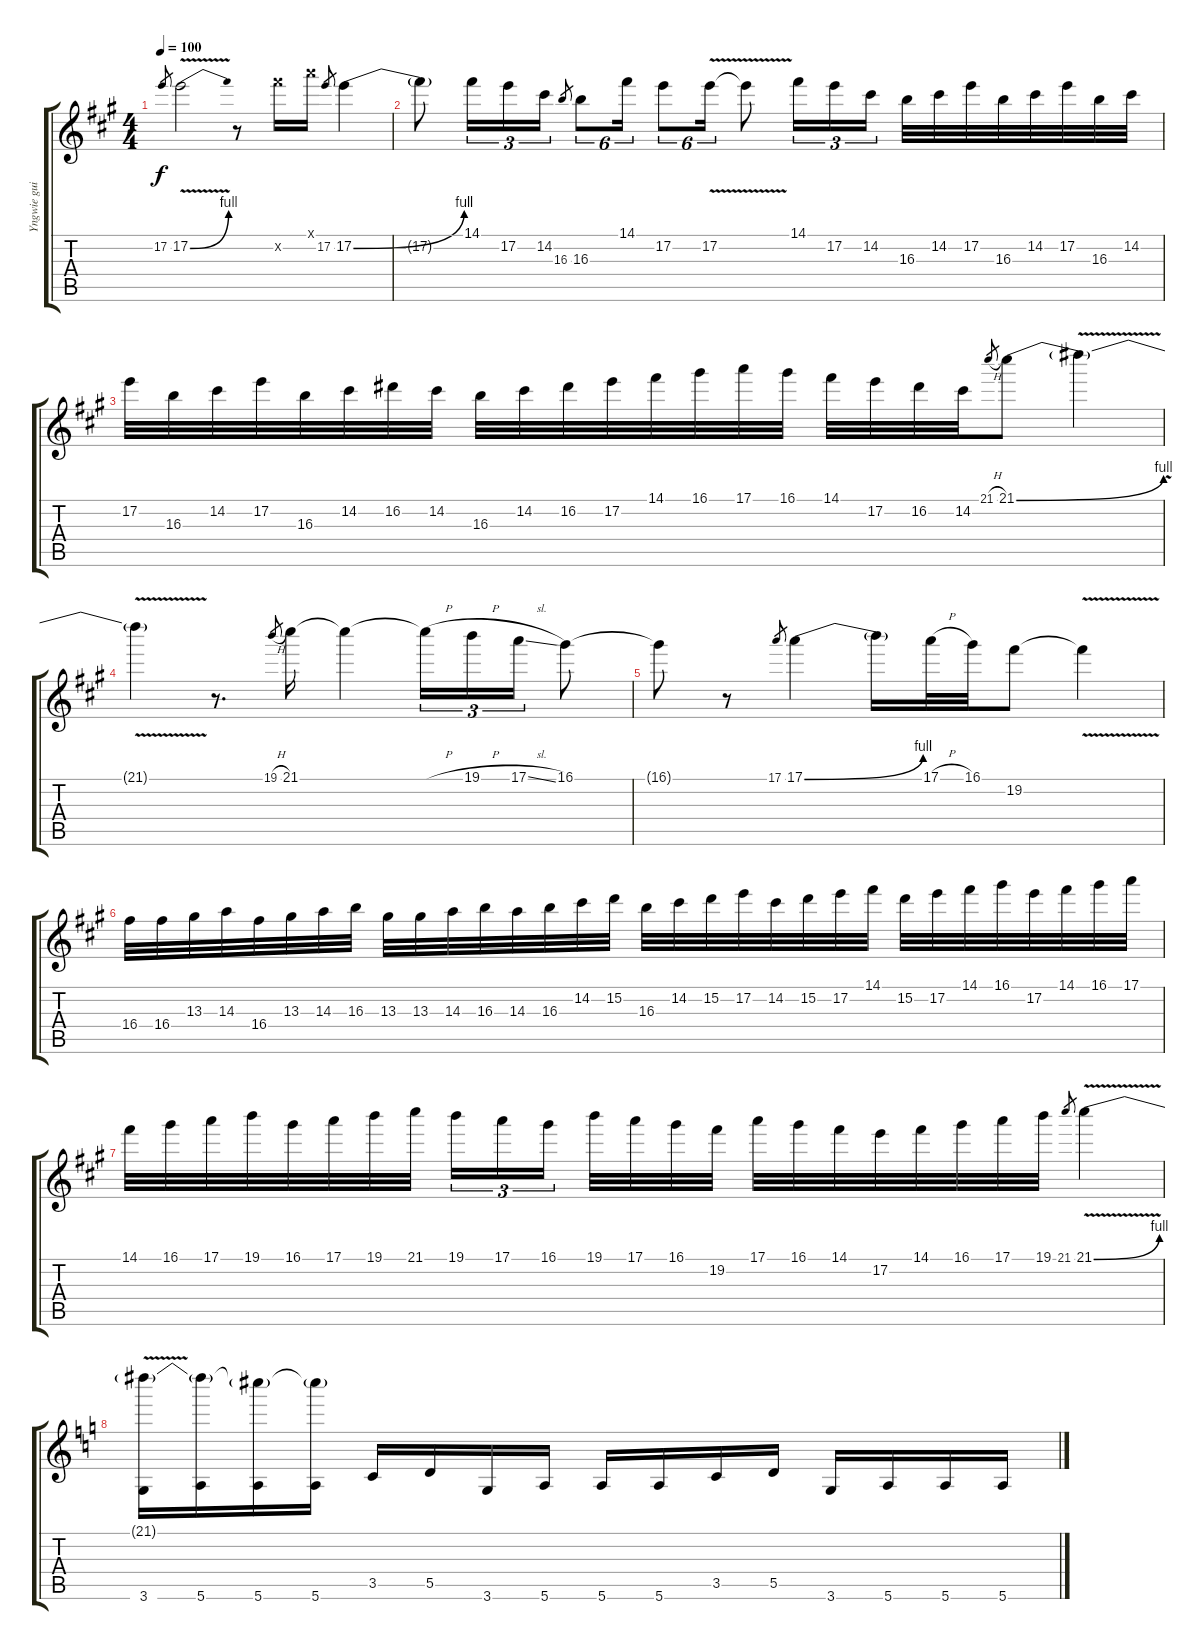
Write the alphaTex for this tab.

\track ("Yngwie guitar 1" "Yngwie gui") {instrument overdrivenguitar}
\staff {score tabs}
\tuning (E4 B3 G3 D3 A2 E2) {hide}
\ts (4 4)
\tempo 100
\clef g2
\ks f#minor
17.2.8{gr dy f} 17.2{be (bend 0 0 60 4) v}.2 r.8 19.2{x}.16 17.1{x}.16 17.2.8{gr} 17.2{be (bend 0 0 60 4)}.4 |
17.2{t}.8 14.1.16{tu (3 2)} 17.2.16{tu (3 2)} 14.2.16{tu (3 2)} 16.3.8{gr} 16.3.8{tu (6 4)} 14.1.16{tu (6 4)} 17.2.8{tu (6 4)} 17.2{v}.16{tu (6 4)} 17.2{t}.8 14.1.16{tu (3 2)} 17.2.16{tu (3 2)} 14.2.16{tu (3 2)} 16.3.32 14.2.32 17.2.32 16.3.32 14.2.32 17.2.32 16.3.32 14.2.32 |
17.2.32 16.3.32 14.2.32 17.2.32 16.3.32 14.2.32 16.2.32 14.2.32 16.3.32 14.2.32 16.2.32 17.2.32 14.1.32 16.1.32 17.1.32 16.1.32 14.1.32 17.2.32 16.2.32 14.2.32 21.1{h}.8{gr} 21.1{be (bend 0 0 60 4)}.8 21.1{v t}.4 |
21.1{t}.4 r.8{d} 19.1{h}.8{gr} 21.1.16 21.1{t}.4 21.1{h t}.16{tu (3 2)} 19.1{h}.16{tu (3 2)} 17.1{sl}.16{tu (3 2)} 16.1.8 |
16.1{t}.8 r.8 17.1.8{gr} 17.1{be (bend 0 0 60 4)}.4 17.1{t}.16 17.1{h}.32 16.1.32 19.2.8 19.2{v t}.4 |
16.4.32 16.4.32 13.3.32 14.3.32 16.4.32 13.3.32 14.3.32 16.3.32 13.3.32 13.3.32 14.3.32 16.3.32 14.3.32 16.3.32 14.2.32 15.2.32 16.3.32 14.2.32 15.2.32 17.2.32 14.2.32 15.2.32 17.2.32 14.1.32 15.2.32 17.2.32 14.1.32 16.1.32 17.2.32 14.1.32 16.1.32 17.1.32 |
14.1.32 16.1.32 17.1.32 19.1.32 16.1.32 17.1.32 19.1.32 21.1.32 19.1.16{tu (3 2)} 17.1.16{tu (3 2)} 16.1.16{tu (3 2) beam splitsecondary} 19.1.32 17.1.32 16.1.32 19.2.32 17.1.32 16.1.32 14.1.32 17.2.32 14.1.32 16.1.32 17.1.32 19.1.32 21.1.8{gr} 21.1{be (bend 0 0 60 4) v}.4 |
\ks aminor
(21.1{t} 3.6).16{volume 11 balance 8 instrument overdrivenguitar} (21.1{t} 5.6).16 (21.1{t} 5.6).16 (21.1{t} 5.6).16 3.5.16 5.5.16 3.6.16 5.6.16 5.6.16 5.6.16 3.5.16 5.5.16 3.6.16 5.6.16 5.6.16 5.6.16
